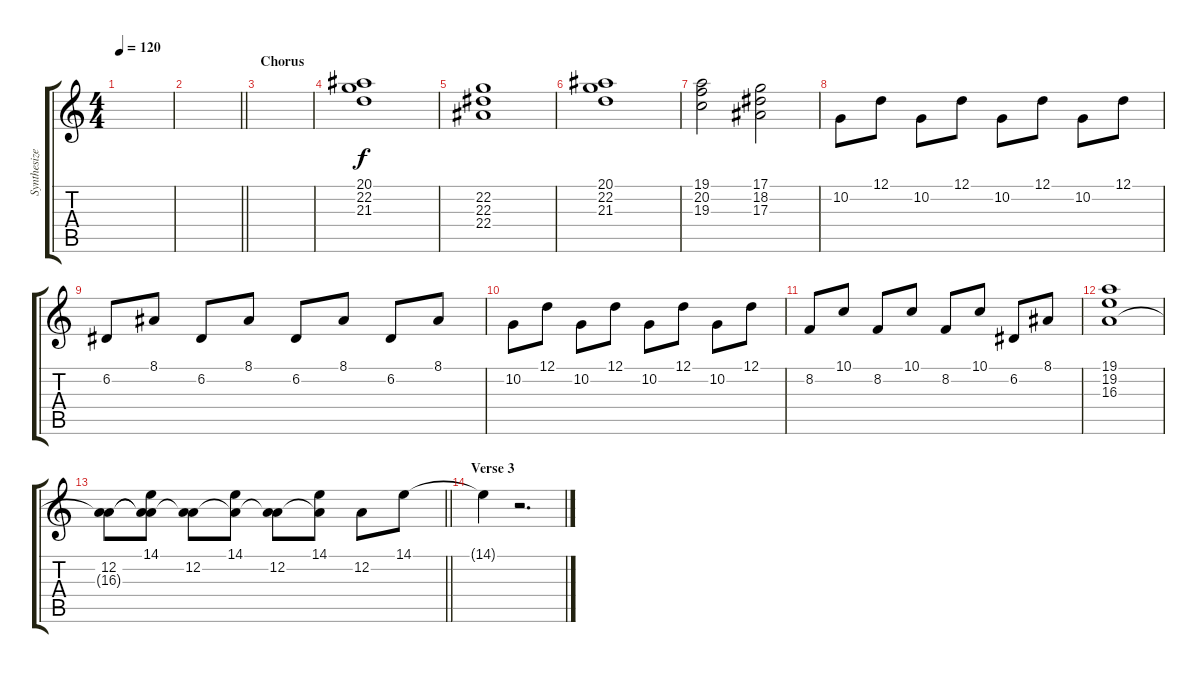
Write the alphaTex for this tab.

\track ("Synthesizer high" "Synthesize") {instrument stringensemble1}
\staff {score tabs}
\tuning (D4 A3 F3 C3 G2 D2) {hide}
\ts (4 4)
\tempo 120
\clef g2
\ks c
|
\barLineRight lightlight
|
\section ("" "Chorus")
|
(20.1 22.2 21.3).1{volume 7} |
(22.2 22.3 22.4).1 |
(20.1 22.2 21.3).1 |
(19.1 20.2 19.3).2 (17.1 18.2 17.3).2 |
10.2.8{volume 10} 12.1.8 10.2.8 12.1.8 10.2.8 12.1.8 10.2.8 12.1.8 |
6.2.8 8.1.8 6.2.8 8.1.8 6.2.8 8.1.8 6.2.8 8.1.8 |
10.2.8 12.1.8 10.2.8 12.1.8 10.2.8 12.1.8 10.2.8 12.1.8 |
8.2.8 10.1.8 8.2.8 10.1.8 8.2.8 10.1.8 6.2.8 8.1.8 |
(19.1 19.2 16.3).1 |
\barLineRight lightlight
(12.2 16.3{t}).8{volume 9} (14.1 12.2{t} 16.3{t}).8 (12.2 16.3{t}).8 (14.1 16.3{t}).8 (12.2 16.3{t}).8 (14.1 16.3{t}).8 12.2.8 14.1.8 |
\section ("" "Verse 3")
14.1{t}.4 r.2{d}
